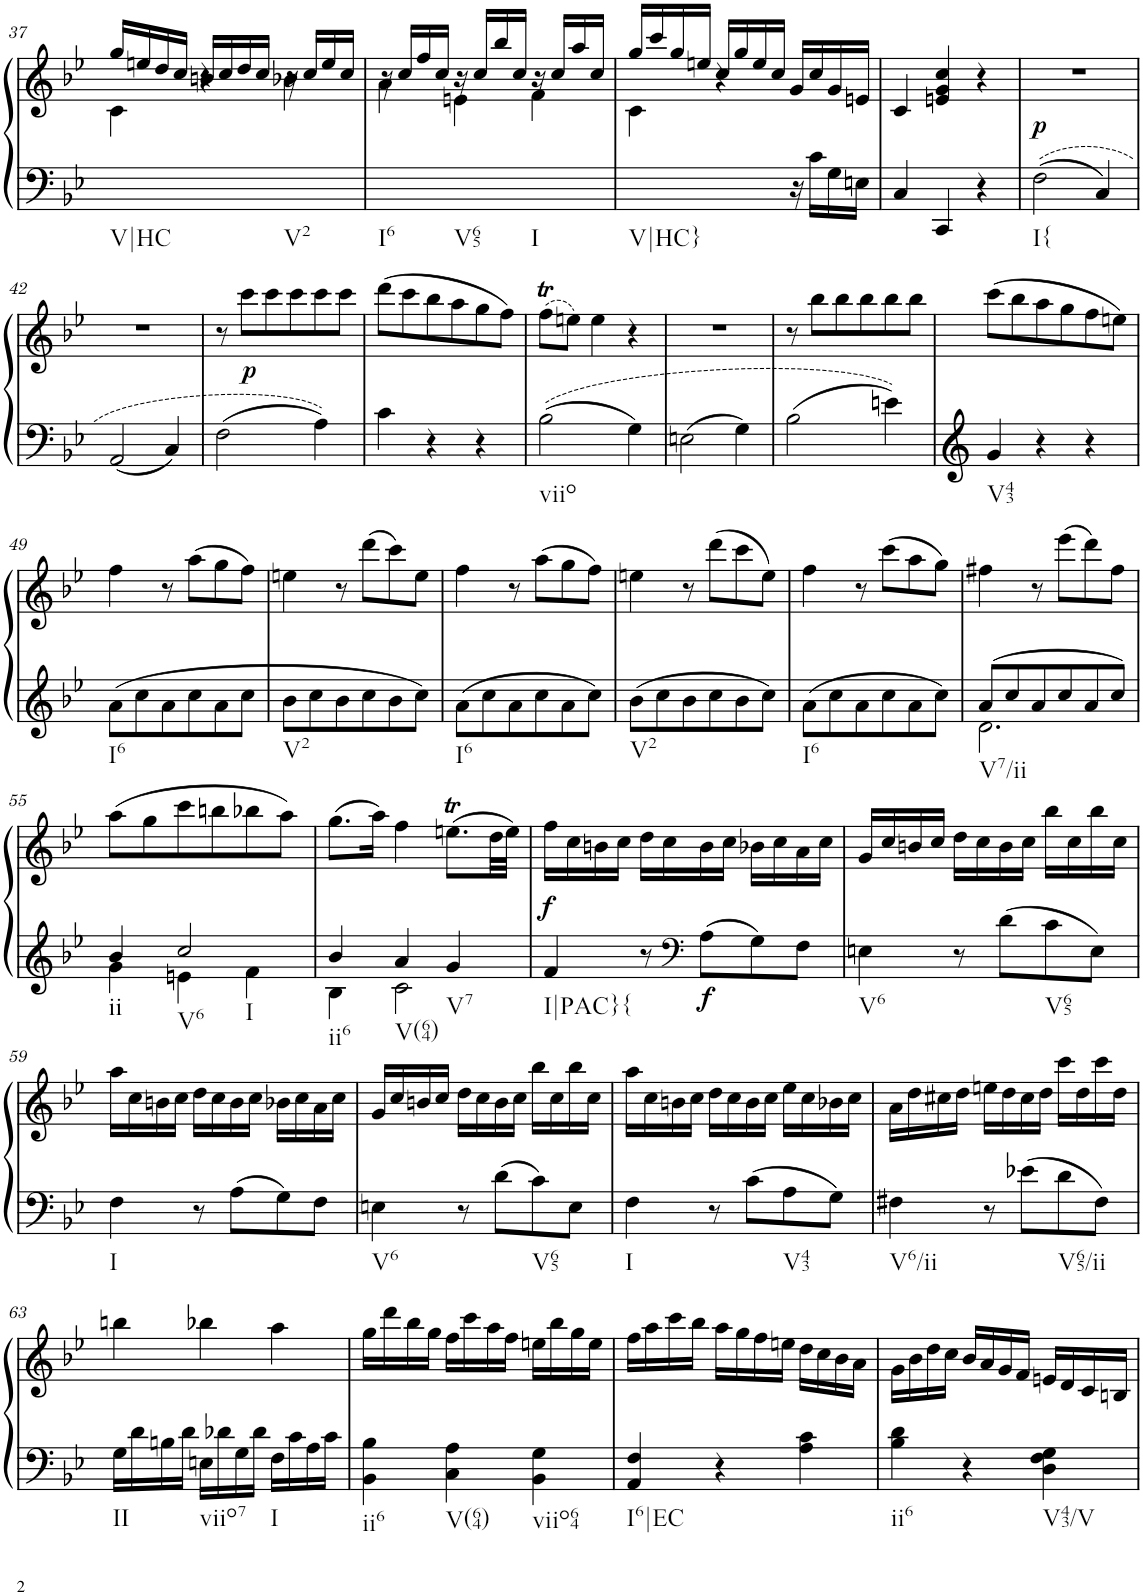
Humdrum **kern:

**kern	**kern	**dynam
*part1	*part1	*part1
*staff2	*staff1	*staff1/2
*I"Piano, Piano right	*	*
*I'Pno.	*	*
!!LO:PB:g=z
*clefF4	*clefG2	*
*k[b-e-]	*k[b-e-]	*
*M3/4	*M3/4	*
=37	=37	=37
*	*^	*
!LO:TX:b:t=V|HC	!	!	!
4ryy	16gg/LL	4c\	.
.	16een/	.	.
.	16dd/	.	.
.	16cc/JJ	.	.
4r	16bn/LL	4ryy	.
.	16cc/	.	.
.	16dd/	.	.
.	16cc/JJ	.	.
!LO:TX:b:t=V2	!	!	!
4ryy	16r	4b-X\	.
.	16cc/LL	.	.
.	16ee/	.	.
.	16cc/JJ	.	.
=38	=38	=38	=38
!LO:TX:b:t=I6	!	!	!
4ryy	16r	4a\	.
.	16cc/LL	.	.
.	16ff/	.	.
.	16cc/JJ	.	.
!LO:TX:b:t=V65	!	!	!
4ryy	16r	4en\	.
.	16cc/LL	.	.
.	16bb-/	.	.
.	16cc/JJ	.	.
!LO:TX:b:t=I	!	!	!
4ryy	16r	4f\	.
.	16cc/LL	.	.
.	16aa/	.	.
.	16cc/JJ	.	.
=39	=39	=39	=39
!LO:TX:b:t=V|HC}	!	!	!
4ryy	16gg/LL	4c\	.
.	16ccc/	.	.
.	16gg/	.	.
.	16een/JJ	.	.
4r	16cc/LL	2ryy	.
.	16gg/	.	.
.	16ee/	.	.
.	16cc/JJ	.	.
16r	16g/LL	.	.
16c\LL	16cc/	.	.
16G\	16g/	.	.
16En\JJ	16en/JJ	.	.
*	*v	*v	*
=40	=40	=40
4C/	4c/	.
4CC/	4en/ 4g/ 4cc/	.
4r	4r	.
=41	=41	=41
!LO:TX:b:t=I{	!	!
!	!	!LO:DY:b
2F\	2.r	p
4C/	.	.
!!LO:LB:g=z
=42	=42	=42
2AA/	2.r	.
4C/	.	.
=43	=43	=43
2F\	8r	.
!	!	!LO:DY:b
.	8ccc\L	p
.	8ccc\	.
.	8ccc\	.
4A\	8ccc\	.
.	8ccc\J	.
=44	=44	=44
4c\	(8ddd\L	.
.	8ccc\	.
4r	8bb-\	.
.	8aa\	.
4r	8gg\	.
.	8ff\J)	.
=45	=45	=45
!LO:TX:b:t=viio	!	!
2B-\	(8ffT\L	.
.	8een\J)	.
.	4ee\	.
4G\	4r	.
=46	=46	=46
2En\	2.r	.
4G\	.	.
=47	=47	=47
2B-\	8r	.
.	8bb-\L	.
.	8bb-\	.
.	8bb-\	.
4en\	8bb-\	.
.	8bb-\J	.
=48	=48	=48
!LO:TX:b:t=V43	!	!
4g/	(8ccc\L	.
.	8bb-\	.
4r	8aa\	.
.	8gg\	.
4r	8ff\	.
.	8een\J)	.
!!LO:LB:g=z
=49	=49	=49
!LO:TX:b:t=I6	!	!
8a\L	4ff\	.
8cc\	.	.
8a\	8r	.
8cc\	(8aa\L	.
8a\	8gg\	.
8cc\J	8ff\J)	.
=50	=50	=50
!LO:TX:b:t=V2	!	!
8b-\L	4een\	.
8cc\	.	.
8b-\	8r	.
8cc\	(8ddd\L	.
8b-\	8ccc\)	.
8cc\J	8ee\J	.
=51	=51	=51
!LO:TX:b:t=I6	!	!
8a\L	4ff\	.
8cc\	.	.
8a\	8r	.
8cc\	(8aa\L	.
8a\	8gg\	.
8cc\J	8ff\J)	.
=52	=52	=52
!LO:TX:b:t=V2	!	!
8b-\L	4een\	.
8cc\	.	.
8b-\	8r	.
8cc\	(8ddd\L	.
8b-\	8ccc\	.
8cc\J	8ee\J)	.
=53	=53	=53
!LO:TX:b:t=I6	!	!
8a\L	4ff\	.
8cc\	.	.
8a\	8r	.
8cc\	(8ccc\L	.
8a\	8aa\	.
8cc\J	8gg\J)	.
=54	=54	=54
*^	*	*
!LO:TX:b:t=V7/ii	!	!	!
8a/L	2.d\	4ff#X\	.
8cc/	.	.	.
8a/	.	8r	.
8cc/	.	(8eee-\L	.
8a/	.	8ddd\)	.
8cc/J	.	8ff#\J	.
!!LO:LB:g=z
=55	=55	=55	=55
!LO:TX:b:t=ii	!	!	!
4b-/	4g\	(8aa\L	.
.	.	8gg\	.
!LO:TX:b:t=V6	!	!	!
!LO:TX:b:t=I	!	!	!
2cc/	4en\	8ccc\	.
.	.	8bbn\	.
.	4f\	8bb-X\	.
.	.	8aa\J)	.
=56	=56	=56	=56
!LO:TX:b:t=ii6	!	!	!
4b-/	4B-\	(8.gg\L	.
.	.	16aa\Jk)	.
!LO:TX:b:t=V(64)	!	!	!
4a/	2c\	4ff\	.
!LO:TX:b:t=V7	!	!	!
4g/	.	(8.eent\L	.
.	.	32dd\LL	.
.	.	32ee\JJJ)	.
*v	*v	*	*
=57	=57	=57
!LO:TX:b:t=I|PAC}{	!	!
!	!	!LO:DY:b
4f/	16ff\LL	f
.	16cc\	.
.	16bn\	.
.	16cc\JJ	.
8r	16dd\LL	.
.	16cc\	.
*clefF4	*	*
!	!	!LO:DY:b=2
8A\L	16b\	f
.	16cc\JJ	.
8G\	16b-X\LL	.
.	16cc\	.
8F\J	16a\	.
.	16cc\JJ	.
=58	=58	=58
!LO:TX:b:t=V6	!	!
4En\	16g/LL	.
.	16cc/	.
.	16bn/	.
.	16cc/JJ	.
8r	16dd\LL	.
.	16cc\	.
8d\L	16b\	.
.	16cc\JJ	.
!LO:TX:b:t=V65	!	!
8c\	16bb-\LL	.
.	16cc\	.
8E\J	16bb-\	.
.	16cc\JJ	.
!!LO:LB:g=z
=59	=59	=59
!LO:TX:b:t=I	!	!
4F\	16aa\LL	.
.	16cc\	.
.	16bn\	.
.	16cc\JJ	.
8r	16dd\LL	.
.	16cc\	.
8A\L	16b\	.
.	16cc\JJ	.
8G\	16b-X\LL	.
.	16cc\	.
8F\J	16a\	.
.	16cc\JJ	.
=60	=60	=60
!LO:TX:b:t=V6	!	!
4En\	16g/LL	.
.	16cc/	.
.	16bn/	.
.	16cc/JJ	.
8r	16dd\LL	.
.	16cc\	.
8d\L	16b\	.
.	16cc\JJ	.
!LO:TX:b:t=V65	!	!
8c\	16bb-\LL	.
.	16cc\	.
8E\J	16bb-\	.
.	16cc\JJ	.
=61	=61	=61
!LO:TX:b:t=I	!	!
4F\	16aa\LL	.
.	16cc\	.
.	16bn\	.
.	16cc\JJ	.
8r	16dd\LL	.
.	16cc\	.
8c\L	16b\	.
.	16cc\JJ	.
!LO:TX:b:t=V43	!	!
8A\	16ee-\LL	.
.	16cc\	.
8G\J	16b-X\	.
.	16cc\JJ	.
=62	=62	=62
!LO:TX:b:t=V6/ii	!	!
4F#X\	16a\LL	.
.	16dd\	.
.	16cc#X\	.
.	16dd\JJ	.
8r	16een\LL	.
.	16dd\	.
8e-X\L	16cc#\	.
.	16dd\JJ	.
!LO:TX:b:t=V65/ii	!	!
8d\	16ccc\LL	.
.	16dd\	.
8F#\J	16ccc\	.
.	16dd\JJ	.
!!LO:LB:g=z
=63	=63	=63
!LO:TX:b:t=II	!	!
16G\LL	4bbn\	.
16d\	.	.
16Bn\	.	.
16d\JJ	.	.
!LO:TX:b:t=viio7	!	!
16En\LL	4bb-X\	.
16d-X\	.	.
16G\	.	.
16d-\JJ	.	.
!LO:TX:b:t=I	!	!
16F\LL	4aa\	.
16c\	.	.
16A\	.	.
16c\JJ	.	.
=64	=64	=64
!LO:TX:b:t=ii6	!	!
4BB-\ 4B-\	16gg\LL	.
.	16ddd\	.
.	16bb-\	.
.	16gg\JJ	.
!LO:TX:b:t=V(64)	!	!
4C\ 4A\	16ff\LL	.
.	16ccc\	.
.	16aa\	.
.	16ff\JJ	.
!LO:TX:b:t=viio64	!	!
4BB-\ 4G\	16een\LL	.
.	16bb-\	.
.	16gg\	.
.	16ee\JJ	.
=65	=65	=65
!LO:TX:b:t=I6|EC	!	!
4AA/ 4F/	16ff\LL	.
.	16aa\	.
.	16ccc\	.
.	16bb-\JJ	.
4r	16aa\LL	.
.	16gg\	.
.	16ff\	.
.	16een\JJ	.
4A\ 4c\	16dd\LL	.
.	16cc\	.
.	16b-\	.
.	16a\JJ	.
=66	=66	=66
!LO:TX:b:t=ii6	!	!
4B-\ 4d\	16g\LL	.
.	16b-\	.
.	16dd\	.
.	16cc\JJ	.
4r	16b-/LL	.
.	16a/	.
.	16g/	.
.	16f/JJ	.
!LO:TX:b:t=V43/V	!	!
4D\ 4F\ 4G\	16en/LL	.
.	16d/	.
.	16c/	.
.	16Bn/JJ	.
=	=	=
*-	*-	*-
